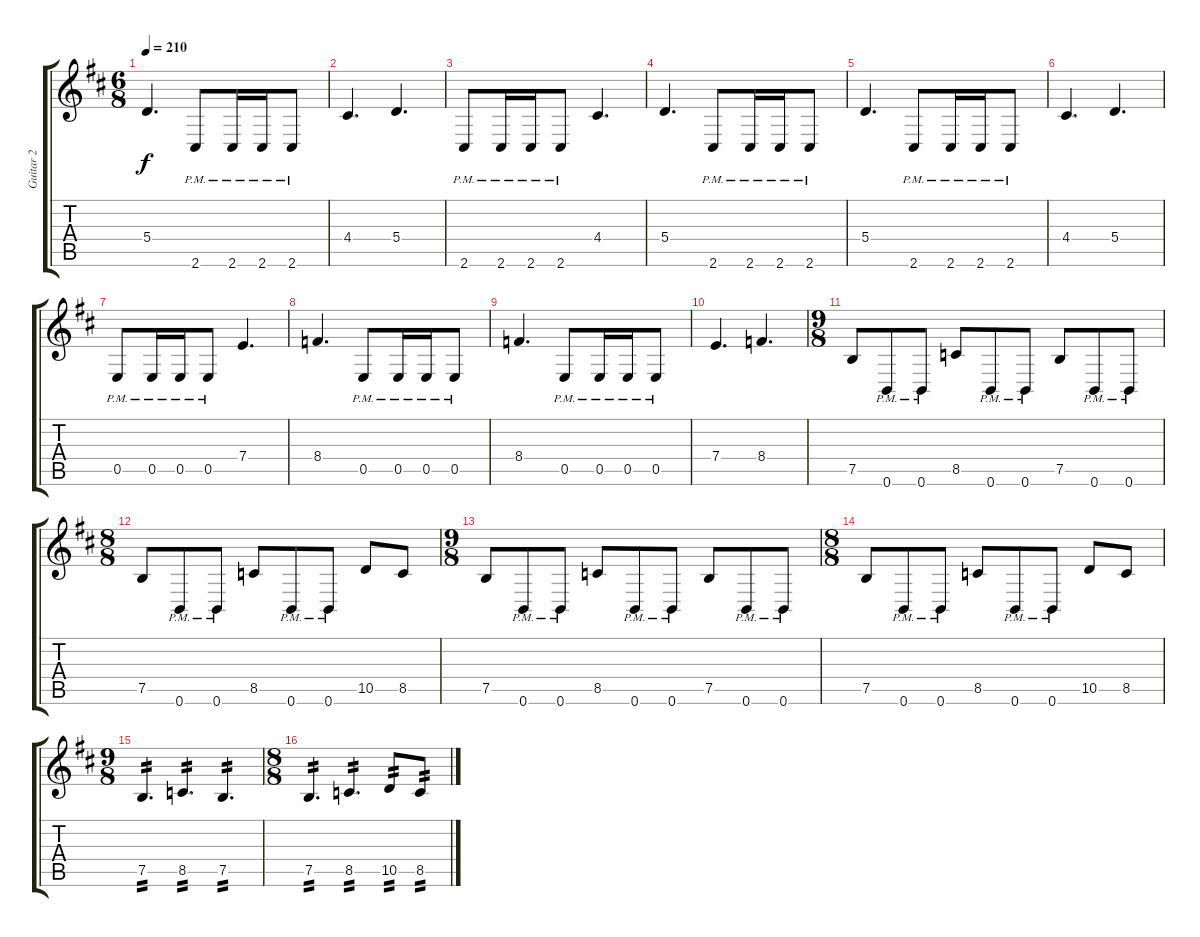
\track ("Guitar 2" "Guitar 2") {instrument distortionguitar}
\staff {score tabs}
\tuning (B3 Gb3 D3 A2 E2 B1) {hide}
\ts (6 8)
\tempo 210
\clef g2
\ks bminor
5.4.4{d dy f} 2.6{pm}.8 2.6{pm}.16 2.6{pm}.16 2.6{pm}.8 |
4.4.4{d} 5.4.4{d} |
2.6{pm}.8 2.6{pm}.16 2.6{pm}.16 2.6{pm}.8 4.4.4{d} |
5.4.4{d} 2.6{pm}.8 2.6{pm}.16 2.6{pm}.16 2.6{pm}.8 |
5.4.4{d} 2.6{pm}.8 2.6{pm}.16 2.6{pm}.16 2.6{pm}.8 |
4.4.4{d} 5.4.4{d} |
0.5{pm}.8 0.5{pm}.16 0.5{pm}.16 0.5{pm}.8 7.4.4{d} |
8.4.4{d} 0.5{pm}.8 0.5{pm}.16 0.5{pm}.16 0.5{pm}.8 |
8.4.4{d} 0.5{pm}.8 0.5{pm}.16 0.5{pm}.16 0.5{pm}.8 |
7.4.4{d} 8.4.4{d} |
\ts (9 8)
7.5.8 0.6{pm}.8 0.6{pm}.8 8.5.8 0.6{pm}.8 0.6{pm}.8 7.5.8 0.6{pm}.8 0.6{pm}.8 |
\ts (8 8)
7.5.8 0.6{pm}.8 0.6{pm}.8 8.5.8 0.6{pm}.8 0.6{pm}.8 10.5.8 8.5.8 |
\ts (9 8)
7.5.8 0.6{pm}.8 0.6{pm}.8 8.5.8 0.6{pm}.8 0.6{pm}.8 7.5.8 0.6{pm}.8 0.6{pm}.8 |
\ts (8 8)
7.5.8 0.6{pm}.8 0.6{pm}.8 8.5.8 0.6{pm}.8 0.6{pm}.8 10.5.8 8.5.8 |
\ts (9 8)
7.5.4{d tp 2} 8.5.4{d tp 2} 7.5.4{d tp 2} |
\ts (8 8)
7.5.4{d tp 2} 8.5.4{d tp 2} 10.5.8{tp 2} 8.5.8{tp 2}
